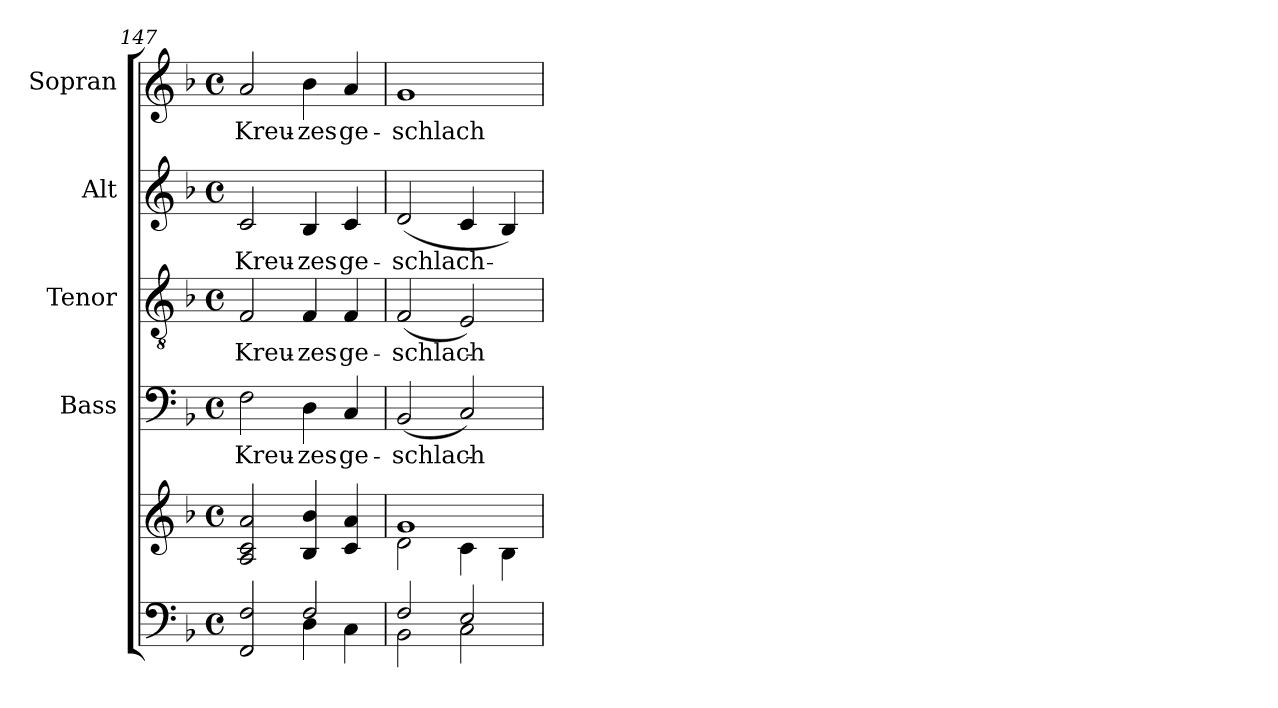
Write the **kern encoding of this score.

**kern	**kern	**kern	**text	**kern	**text	**kern	**text	**kern	**text
*part5	*part5	*part4	*part4	*part3	*part3	*part2	*part2	*part1	*part1
*staff6	*staff5	*staff4	*staff4	*staff3	*staff3	*staff2	*staff2	*staff1	*staff1
*	*	*I"Bass	*	*I"Tenor	*	*I"Alt	*	*I"Sopran	*
*	*	*I'B.	*	*I'T.	*	*I'A.	*	*I'S.	*
*clefF4	*clefG2	*clefF4	*	*clefGv2	*	*clefG2	*	*clefG2	*
*k[b-]	*k[b-]	*k[b-]	*	*k[b-]	*	*k[b-]	*	*k[b-]	*
*F:	*F:	*F:	*	*F:	*	*F:	*	*F:	*
*M4/4	*M4/4	*M4/4	*	*M4/4	*	*M4/4	*	*M4/4	*
*met(c)	*met(c)	*met(c)	*	*met(c)	*	*met(c)	*	*met(c)	*
=147	=147	=147	=147	=147	=147	=147	=147	=147	=147
*^	*	*	*	*	*	*	*	*	*
!	!	!	!	!LO:LY:b	!	!LO:LY:b	!	!LO:LY:b	!	!LO:LY:b
2FF/ 2F/	2ryy	2A/ 2c/ 2a/	2F\	Kreu-	2F/	Kreu-	2c/	Kreu-	2a/	Kreu-
!	!	!	!	!LO:LY:b	!	!LO:LY:b	!	!LO:LY:b	!	!LO:LY:b
2F/	4D\	4B-/ 4b-/	4D\	-zes	4F/	-zes	4B-/	-zes	4b-\	-zes
!	!	!	!	!LO:LY:b	!	!LO:LY:b	!	!LO:LY:b	!	!LO:LY:b
.	4C\	4c/ 4a/	4C/	ge-	4F/	ge-	4c/	ge-	4a/	ge-
!!LO:LB:g=z
=148	=148	=148	=148	=148	=148	=148	=148	=148	=148	=148
*	*	*^	*	*	*	*	*	*	*	*
!	!	!	!	!	!LO:LY:b	!	!LO:LY:b	!	!LO:LY:b	!	!LO:LY:b
2F/	2BB-\	1g	2d\	(<2BB-/	-schlach-	(<2F/	-schlach-	(<2d/	-schlach-	1g	-schlach-
2E/	2C\	.	4c\	2C/)	.	2E/)	.	4c/	.	.	.
.	.	.	4B-\	.	.	.	.	4B-/)	.	.	.
*v	*v	*	*	*	*	*	*	*	*	*	*
*	*v	*v	*	*	*	*	*	*	*	*
=	=	=	=	=	=	=	=	=	=
*-	*-	*-	*-	*-	*-	*-	*-	*-	*-
